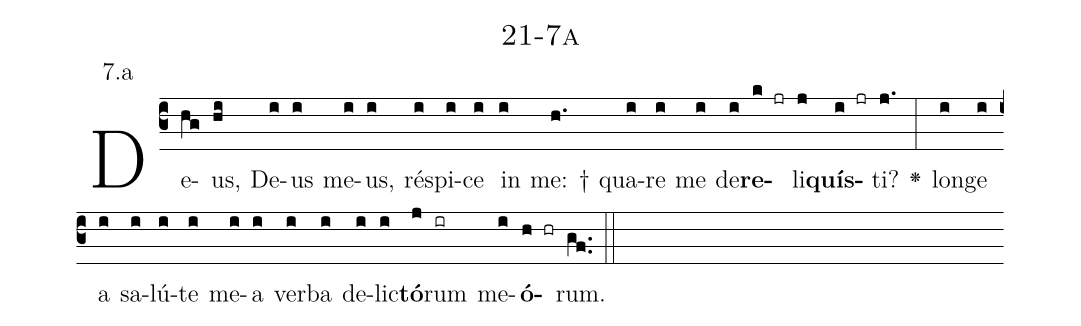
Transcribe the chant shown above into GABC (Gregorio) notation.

name: 21-7a;
annotation: 7.a;
%%
(c3)De(hg)us,(hi) De(i)us(i) me(i)us,(i) ré(i)spi(i)ce(i) in(i) me: †(h.) qua(i)re(i) me(i) de(i)<b>re</b>(k jr)li(j)<b>quís</b>(i jr)ti?(j.) <v>\greheightstar</v>(:) lon(i)ge(i) a(i) sa(i)lú(i)te(i) me(i)a(i) ver(i)ba(i) de(i)lic(i)<b>tó</b>(j)rum(ir) me(i)<b>ó</b>(h hr)rum.(gf..) (::)


%E(i) u(i) o(j) u(i) a(h) e.(gf..) (::)
